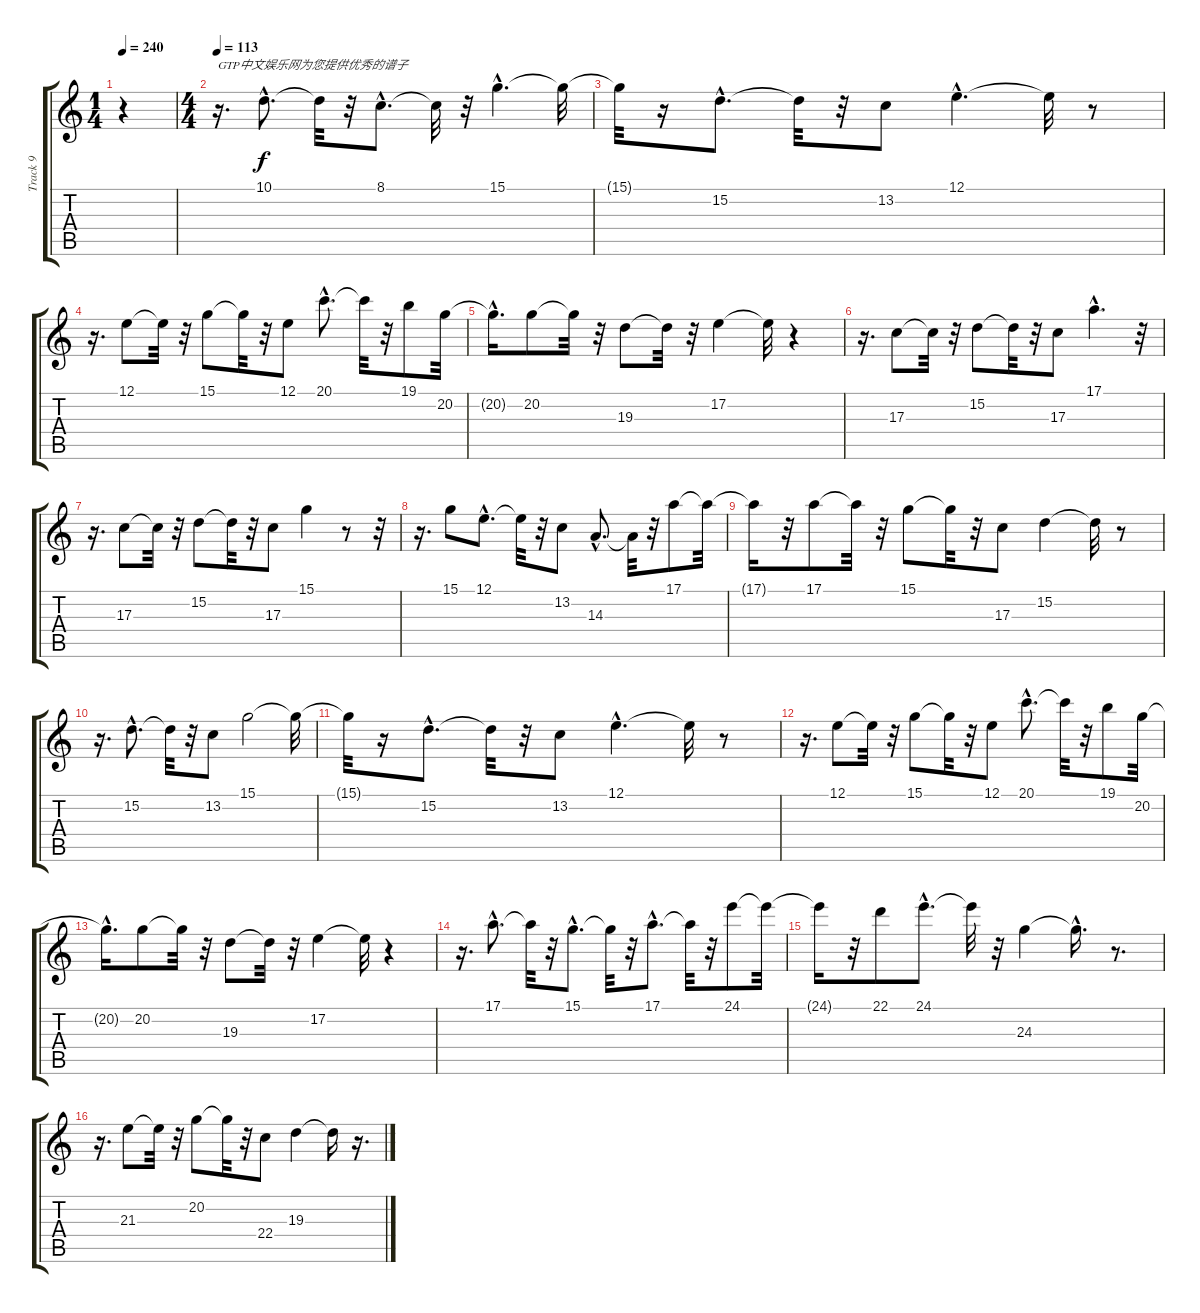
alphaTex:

\track ("Track 9" "Track 9") {instrument lead1square}
\staff {score tabs}
\tuning (E4 B3 G3 D3 A2 E2) {hide}
\ts (1 4)
\tempo 240
\clef g2
\ks c
r.4{dy f instrument lead1square} |
\ts (4 4)
\tempo 113
r.16{d txt "GTP中文娱乐网为您提供优秀的谱子"} 10.1{hac}.8{d} 10.1{t}.32 r.32 8.1{hac}.8{d} 8.1{t}.32 r.32 15.1{hac}.4{d} 15.1{t}.32 |
15.1{t}.32 r.16 15.2{hac}.8{d} 15.2{t}.32 r.32 13.2.8 12.1{hac}.4{d} 12.1{t}.32 r.8 |
r.16{d} 12.1.8 12.1{t}.32 r.32 15.1.8 15.1{t}.32 r.32 12.1.8 20.1{hac}.8{d} 20.1{t}.32 r.32 19.1.8 20.2.32 |
20.2{hac t}.16{d} 20.2.8 20.2{t}.32 r.32 19.3.8 19.3{t}.32 r.32 17.2.4 17.2{t}.32 r.4 |
r.16{d} 17.3.8 17.3{t}.32 r.32 15.2.8 15.2{t}.32 r.32 17.3.8 17.1{hac}.4{d} r.32 |
r.16{d} 17.3.8 17.3{t}.32 r.32 15.2.8 15.2{t}.32 r.32 17.3.8 15.1.4 r.8 r.32 |
r.16{d} 15.1.8 12.1{hac}.8{d} 12.1{t}.32 r.32 13.2.8 14.3{hac}.8{d} 14.3{t}.32 r.32 17.1.8 17.1{t}.32 |
17.1{t}.16 r.32 17.1.8 17.1{t}.32 r.32 15.1.8 15.1{t}.32 r.32 17.3.8 15.2.4 15.2{t}.32 r.8 |
r.16{d} 15.2{hac}.8{d} 15.2{t}.32 r.32 13.2.8 15.1.2 15.1{t}.32 |
15.1{t}.32 r.16 15.2{hac}.8{d} 15.2{t}.32 r.32 13.2.8 12.1{hac}.4{d} 12.1{t}.32 r.8 |
r.16{d} 12.1.8 12.1{t}.32 r.32 15.1.8 15.1{t}.32 r.32 12.1.8 20.1{hac}.8{d} 20.1{t}.32 r.32 19.1.8 20.2.32 |
20.2{hac t}.16{d} 20.2.8 20.2{t}.32 r.32 19.3.8 19.3{t}.32 r.32 17.2.4 17.2{t}.32 r.4 |
r.16{d} 17.1{hac}.8{d} 17.1{t}.32 r.32 15.1{hac}.8{d} 15.1{t}.32 r.32 17.1{hac}.8{d} 17.1{t}.32 r.32 24.1.8 24.1{t}.32 |
24.1{t}.16 r.32 22.1.8 24.1{hac}.8{d} 24.1{t}.32 r.32 24.3.4 24.3{hac t}.16{d} r.8{d} |
r.16{d} 21.3.8 21.3{t}.32 r.32 20.2.8 20.2{t}.32 r.32 22.4.8 19.3.4 19.3{t}.16 r.16{d}
